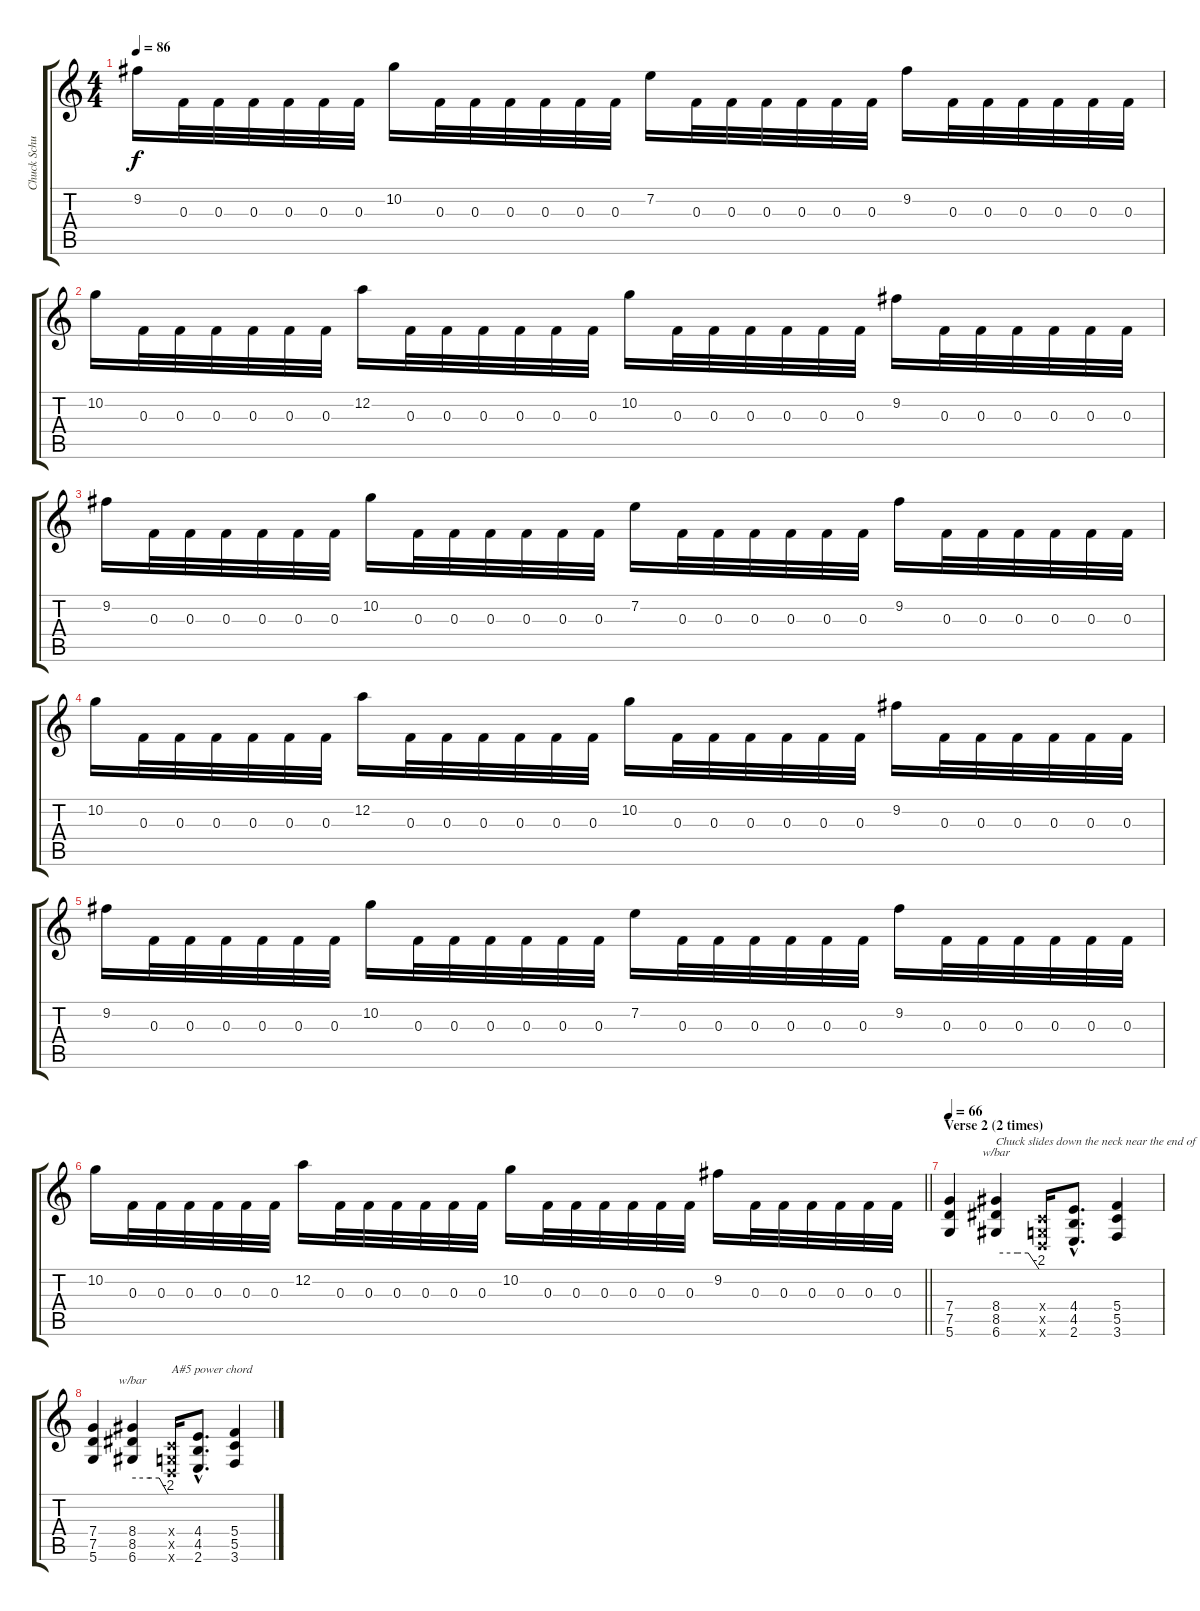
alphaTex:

\track ("Chuck Schuldiner Lead" "Chuck Schu") {instrument distortionguitar}
\staff {score tabs}
\tuning (D4 A3 F3 C3 G2 D2) {hide}
\ts (4 4)
\tempo 86
\clef g2
\ks c
9.2.16{dy f} 0.3.32 0.3.32 0.3.32 0.3.32 0.3.32 0.3.32 10.2.16 0.3.32 0.3.32 0.3.32 0.3.32 0.3.32 0.3.32 7.2.16 0.3.32 0.3.32 0.3.32 0.3.32 0.3.32 0.3.32 9.2.16 0.3.32 0.3.32 0.3.32 0.3.32 0.3.32 0.3.32 |
10.2.16 0.3.32 0.3.32 0.3.32 0.3.32 0.3.32 0.3.32 12.2.16 0.3.32 0.3.32 0.3.32 0.3.32 0.3.32 0.3.32 10.2.16 0.3.32 0.3.32 0.3.32 0.3.32 0.3.32 0.3.32 9.2.16 0.3.32 0.3.32 0.3.32 0.3.32 0.3.32 0.3.32 |
9.2.16 0.3.32 0.3.32 0.3.32 0.3.32 0.3.32 0.3.32 10.2.16 0.3.32 0.3.32 0.3.32 0.3.32 0.3.32 0.3.32 7.2.16 0.3.32 0.3.32 0.3.32 0.3.32 0.3.32 0.3.32 9.2.16 0.3.32 0.3.32 0.3.32 0.3.32 0.3.32 0.3.32 |
10.2.16 0.3.32 0.3.32 0.3.32 0.3.32 0.3.32 0.3.32 12.2.16 0.3.32 0.3.32 0.3.32 0.3.32 0.3.32 0.3.32 10.2.16 0.3.32 0.3.32 0.3.32 0.3.32 0.3.32 0.3.32 9.2.16 0.3.32 0.3.32 0.3.32 0.3.32 0.3.32 0.3.32 |
9.2.16 0.3.32 0.3.32 0.3.32 0.3.32 0.3.32 0.3.32 10.2.16 0.3.32 0.3.32 0.3.32 0.3.32 0.3.32 0.3.32 7.2.16 0.3.32 0.3.32 0.3.32 0.3.32 0.3.32 0.3.32 9.2.16 0.3.32 0.3.32 0.3.32 0.3.32 0.3.32 0.3.32 |
\barLineRight lightlight
10.2.16 0.3.32 0.3.32 0.3.32 0.3.32 0.3.32 0.3.32 12.2.16 0.3.32 0.3.32 0.3.32 0.3.32 0.3.32 0.3.32 10.2.16 0.3.32 0.3.32 0.3.32 0.3.32 0.3.32 0.3.32 9.2.16 0.3.32 0.3.32 0.3.32 0.3.32 0.3.32 0.3.32 |
\section ("" "Verse 2 (2 times)")
\tempo 66
(7.4 7.5 5.6).4 (8.4 8.5 6.6).4{tbe (custom default 0 0 30 0 45 0 60 -8) txt "Chuck slides down the neck near the end of this"} (0.4{x} 0.5{x} 0.6{x}).16 (4.4{hac} 4.5{hac} 2.6{hac}).8{d} (5.4 5.5 3.6).4 |
(7.4 7.5 5.6).4 (8.4 8.5 6.6).4{tbe (custom default 0 0 30 0 45 0 60 -8)} (0.4{x} 0.5{x} 0.6{x}).16{txt "A#5 power chord"} (4.4{hac} 4.5{hac} 2.6{hac}).8{d} (5.4 5.5 3.6).4
